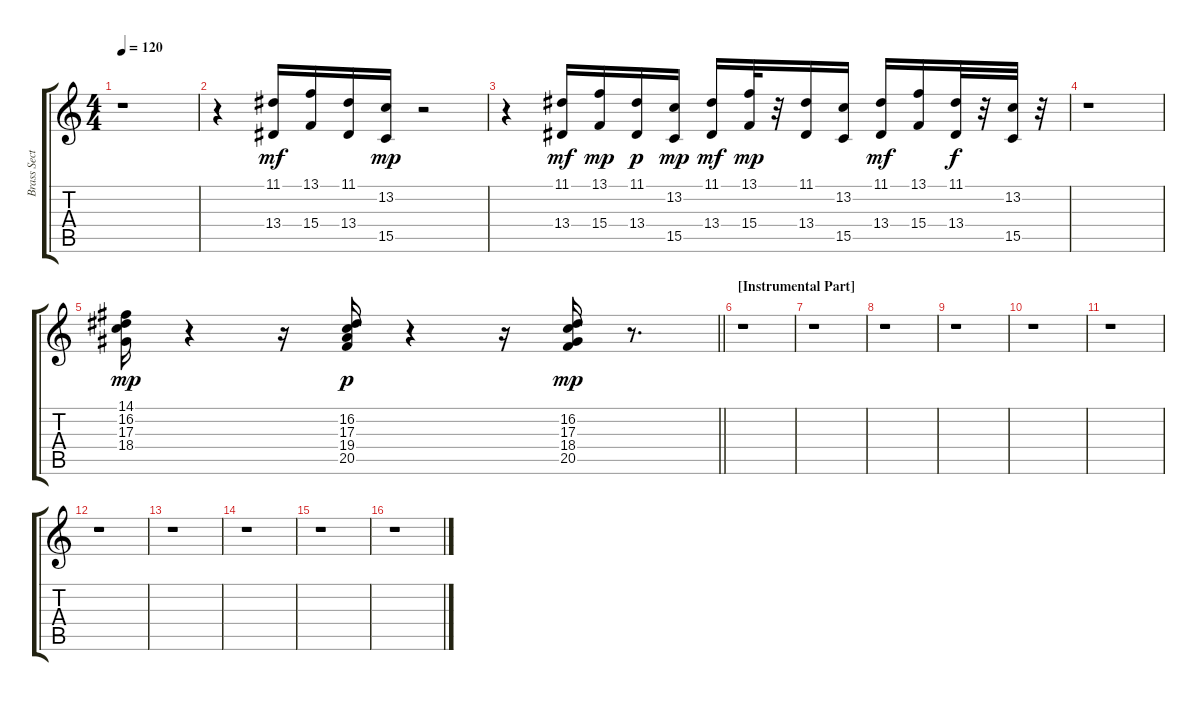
\track ("Brass Section" "Brass Sect") {instrument brasssection}
\staff {score tabs}
\tuning (E4 B3 G3 D3 A2 E2) {hide}
\ts (4 4)
\tempo 120
\clef g2
\ks c
r.1{dy f} |
r.4 (11.1 13.4).16{dy mf} (13.1 15.4).16 (11.1 13.4).16 (13.2 15.5).16{dy mp} r.2 |
r.4 (11.1 13.4).16{dy mf} (13.1 15.4).16{dy mp} (11.1 13.4).16{dy p} (13.2 15.5).16{dy mp} (11.1 13.4).16{dy mf} (13.1 15.4).32{dy mp} r.32 (11.1 13.4).16 (13.2 15.5).16 (11.1 13.4).16{dy mf} (13.1 15.4).16 (11.1 13.4).32{dy f} r.32 (13.2 15.5).32 r.32 |
r.1 |
\barLineRight lightlight
(14.1 16.2 17.3 18.4).16{dy mp} r.4 r.16 (16.2 17.3 19.4 20.5).16{dy p} r.4 r.16 (16.2 17.3 18.4 20.5).16{dy mp} r.8{d} |
\section ("" "[Instrumental Part]")
r.1 |
r.1 |
r.1 |
r.1 |
r.1 |
r.1 |
r.1 |
r.1 |
r.1 |
r.1 |
r.1
